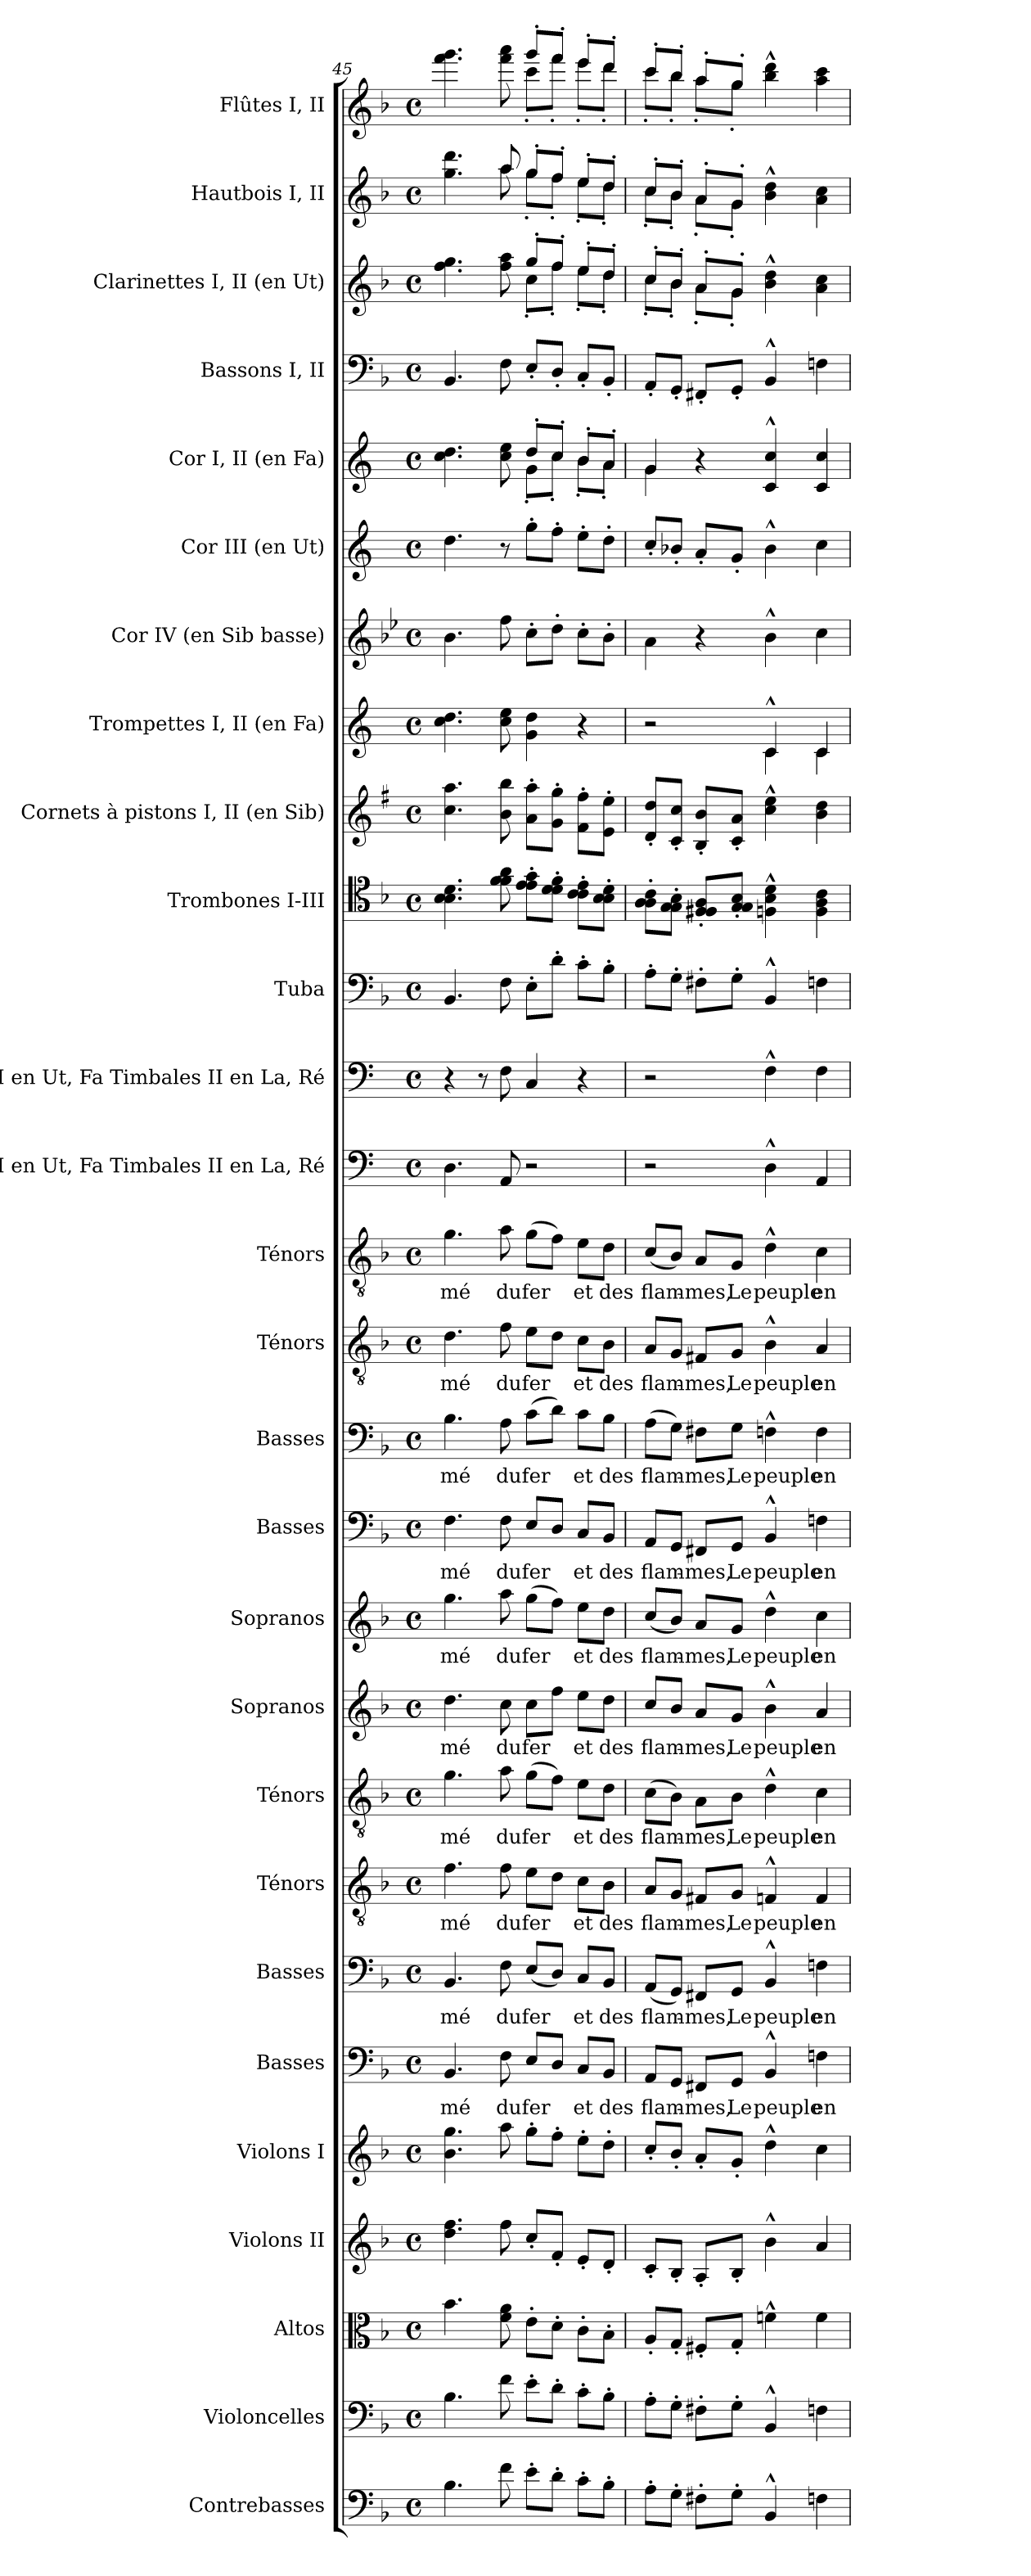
**kern	**kern	**kern	**kern	**kern	**kern	**text	**kern	**text	**kern	**text	**kern	**text	**kern	**text	**kern	**text	**kern	**text	**kern	**text	**kern	**text	**kern	**text	**kern	**kern	**kern	**kern	**kern	**kern	**kern	**kern	**kern	**kern	**kern	**kern	**kern
*part28	*part27	*part26	*part25	*part24	*part23	*part23	*part22	*part22	*part21	*part21	*part20	*part20	*part19	*part19	*part18	*part18	*part17	*part17	*part16	*part16	*part15	*part15	*part14	*part14	*part13	*part12	*part11	*part10	*part9	*part8	*part7	*part6	*part5	*part4	*part3	*part2	*part1
*staff28	*staff27	*staff26	*staff25	*staff24	*staff23	*staff23	*staff22	*staff22	*staff21	*staff21	*staff20	*staff20	*staff19	*staff19	*staff18	*staff18	*staff17	*staff17	*staff16	*staff16	*staff15	*staff15	*staff14	*staff14	*staff13	*staff12	*staff11	*staff10	*staff9	*staff8	*staff7	*staff6	*staff5	*staff4	*staff3	*staff2	*staff1
*I"Contrebasses	*I"Violoncelles	*I"Altos	*I"Violons II	*I"Violons I	*I"Basses	*	*I"Basses	*	*I"Ténors	*	*I"Ténors	*	*I"Sopranos	*	*I"Sopranos	*	*I"Basses	*	*I"Basses	*	*I"Ténors	*	*I"Ténors	*	*I"I en Ut, Fa  Timbales       II en La, Ré	*I"I en Ut, Fa  Timbales       II en La, Ré	*I"Tuba	*I"Trombones I-III	*I"Cornets à pistons I, II (en Sib)	*I"Trompettes I, II (en Fa)	*I"Cor IV (en Sib basse)	*I"Cor III (en Ut)	*I"Cor I, II (en Fa)	*I"Bassons I, II	*I"Clarinettes I, II (en Ut)	*I"Hautbois I, II	*I"Flûtes I, II
*I'Cb.	*I'Vlles	*I'Altos	*I'Vns II	*I'Vns I	*I'Basses	*	*I'Basses	*	*I'Tén.	*	*I'Tén.	*	*I'Sopr.	*	*I'Sopr.	*	*I'Basses	*	*I'Basses	*	*I'Tén.	*	*I'Tén.	*	*I'Timb.	*I'Timb.	*I'Tb.	*I'Trb.	*I'C.à p. (Sib)	*I'Tr. (Fa)	*I'Cor (Sib basse)	*I'Cor (Ut)	*I'Cor (Fa)	*I'Bns	*I'Cl. (Ut)	*I'Hb.	*I'Fl.
*clefF4	*clefF4	*clefC3	*clefG2	*clefG2	*clefF4	*	*clefF4	*	*clefGv2	*	*clefGv2	*	*clefG2	*	*clefG2	*	*clefF4	*	*clefF4	*	*clefGv2	*	*clefGv2	*	*clefF4	*clefF4	*clefF4	*clefC4	*clefG2	*clefG2	*clefG2	*clefG2	*clefG2	*clefF4	*clefG2	*clefG2	*clefG2
*ITrd7c12	*	*	*	*	*	*	*	*	*ITrd7c12	*	*ITrd7c12	*	*	*	*	*	*	*	*	*	*ITrd7c12	*	*ITrd7c12	*	*	*	*	*	*ITrd1c2	*ITrd-3c-5	*ITrd8c14	*ITrd7c12	*ITrd4c7	*	*	*	*
*k[b-]	*k[b-]	*k[b-]	*k[b-]	*k[b-]	*k[b-]	*	*k[b-]	*	*k[b-]	*	*k[b-]	*	*k[b-]	*	*k[b-]	*	*k[b-]	*	*k[b-]	*	*k[b-]	*	*k[b-]	*	*k[]	*k[]	*k[b-]	*k[b-]	*k[b-]	*k[b-]	*k[b-e-]	*k[]	*k[b-]	*k[b-]	*k[b-]	*k[b-]	*k[b-]
*F:	*F:	*F:	*F:	*F:	*F:	*	*F:	*	*F:	*	*F:	*	*F:	*	*F:	*	*F:	*	*F:	*	*F:	*	*F:	*	*C:	*C:	*F:	*F:	*F:	*F:	*B-:	*C:	*F:	*F:	*F:	*F:	*F:
*M4/4	*M4/4	*M4/4	*M4/4	*M4/4	*M4/4	*	*M4/4	*	*M4/4	*	*M4/4	*	*M4/4	*	*M4/4	*	*M4/4	*	*M4/4	*	*M4/4	*	*M4/4	*	*M4/4	*M4/4	*M4/4	*M4/4	*M4/4	*M4/4	*M4/4	*M4/4	*M4/4	*M4/4	*M4/4	*M4/4	*M4/4
*met(c)	*met(c)	*met(c)	*met(c)	*met(c)	*met(c)	*	*met(c)	*	*met(c)	*	*met(c)	*	*met(c)	*	*met(c)	*	*met(c)	*	*met(c)	*	*met(c)	*	*met(c)	*	*met(c)	*met(c)	*met(c)	*met(c)	*met(c)	*met(c)	*met(c)	*met(c)	*met(c)	*met(c)	*met(c)	*met(c)	*met(c)
=45	=45	=45	=45	=45	=45	=45	=45	=45	=45	=45	=45	=45	=45	=45	=45	=45	=45	=45	=45	=45	=45	=45	=45	=45	=45	=45	=45	=45	=45	=45	=45	=45	=45	=45	=45	=45	=45
!	!	!	!	!	!	!LO:LY:b:color=#000000	!	!	!	!	!	!	!	!	!	!	!	!	!	!	!	!	!	!	!	!	!	!	!	!	!	!	!	!	!	!	!
!	!	!	!	!	!	!	!	!LO:LY:b:color=#000000	!	!	!	!	!	!	!	!	!	!	!	!	!	!	!	!	!	!	!	!	!	!	!	!	!	!	!	!	!
!	!	!	!	!	!	!	!	!	!	!LO:LY:b:color=#000000	!	!	!	!	!	!	!	!	!	!	!	!	!	!	!	!	!	!	!	!	!	!	!	!	!	!	!
!	!	!	!	!	!	!	!	!	!	!	!	!LO:LY:b:color=#000000	!	!	!	!	!	!	!	!	!	!	!	!	!	!	!	!	!	!	!	!	!	!	!	!	!
!	!	!	!	!	!	!	!	!	!	!	!	!	!	!LO:LY:b:color=#000000	!	!	!	!	!	!	!	!	!	!	!	!	!	!	!	!	!	!	!	!	!	!	!
!	!	!	!	!	!	!	!	!	!	!	!	!	!	!	!	!LO:LY:b:color=#000000	!	!	!	!	!	!	!	!	!	!	!	!	!	!	!	!	!	!	!	!	!
!	!	!	!	!	!	!	!	!	!	!	!	!	!	!	!	!	!	!LO:LY:b:color=#000000	!	!	!	!	!	!	!	!	!	!	!	!	!	!	!	!	!	!	!
!	!	!	!	!	!	!	!	!	!	!	!	!	!	!	!	!	!	!	!	!LO:LY:b:color=#000000	!	!	!	!	!	!	!	!	!	!	!	!	!	!	!	!	!
!	!	!	!	!	!	!	!	!	!	!	!	!	!	!	!	!	!	!	!	!	!	!LO:LY:b:color=#000000	!	!	!	!	!	!	!	!	!	!	!	!	!	!	!
!	!	!	!	!	!	!	!	!	!	!	!	!	!	!	!	!	!	!	!	!	!	!	!	!LO:LY:b:color=#000000	!	!	!	!	!	!	!	!	!	!	!	!	!
*	*	*	*	*	*	*	*	*	*	*	*	*	*	*	*	*	*	*	*	*	*	*	*	*	*	*	*	*	*	*	*	*	*^	*	*^	*^	*^
4.BB-i\	4.B-i\	4.b-i\	4.ddi\ 4.ffi	4.b-i\ 4.ggi	4.BB-i/	-mé	4.BB-i/	-mé	4.Fi\	-mé	4.Gi\	-mé	4.ddi\	-mé	4.ggi\	-mé	4.Fi\	-mé	4.B-i\	-mé	4.Di\	-mé	4.Gi\	-mé	4.Di\	4r	4.BB-i/	4.B-i\ 4.B-i 4.di	4.b-i\ 4.ggi	4.ffi\ 4.ggi	4.B-i\	4.di\	4.fi\ 4.gi	2ryy	4.BB-i/	4.ffi\ 4.ggi	2ryy	4.ggi\ 4.dddi	4.ryy	4.fffi\ 4.gggi	2ryy
.	.	.	.	.	.	.	.	.	.	.	.	.	.	.	.	.	.	.	.	.	.	.	.	.	.	8r	.	.	.	.	.	.	.	.	.	.	.	.	.	.	.
!	!	!	!	!	!	!LO:LY:b:color=#000000	!	!	!	!	!	!	!	!	!	!	!	!	!	!	!	!	!	!	!	!	!	!	!	!	!	!	!	!	!	!	!	!	!	!	!
!	!	!	!	!	!	!	!	!LO:LY:b:color=#000000	!	!	!	!	!	!	!	!	!	!	!	!	!	!	!	!	!	!	!	!	!	!	!	!	!	!	!	!	!	!	!	!	!
!	!	!	!	!	!	!	!	!	!	!LO:LY:b:color=#000000	!	!	!	!	!	!	!	!	!	!	!	!	!	!	!	!	!	!	!	!	!	!	!	!	!	!	!	!	!	!	!
!	!	!	!	!	!	!	!	!	!	!	!	!LO:LY:b:color=#000000	!	!	!	!	!	!	!	!	!	!	!	!	!	!	!	!	!	!	!	!	!	!	!	!	!	!	!	!	!
!	!	!	!	!	!	!	!	!	!	!	!	!	!	!LO:LY:b:color=#000000	!	!	!	!	!	!	!	!	!	!	!	!	!	!	!	!	!	!	!	!	!	!	!	!	!	!	!
!	!	!	!	!	!	!	!	!	!	!	!	!	!	!	!	!LO:LY:b:color=#000000	!	!	!	!	!	!	!	!	!	!	!	!	!	!	!	!	!	!	!	!	!	!	!	!	!
!	!	!	!	!	!	!	!	!	!	!	!	!	!	!	!	!	!	!LO:LY:b:color=#000000	!	!	!	!	!	!	!	!	!	!	!	!	!	!	!	!	!	!	!	!	!	!	!
!	!	!	!	!	!	!	!	!	!	!	!	!	!	!	!	!	!	!	!	!LO:LY:b:color=#000000	!	!	!	!	!	!	!	!	!	!	!	!	!	!	!	!	!	!	!	!	!
!	!	!	!	!	!	!	!	!	!	!	!	!	!	!	!	!	!	!	!	!	!	!LO:LY:b:color=#000000	!	!	!	!	!	!	!	!	!	!	!	!	!	!	!	!	!	!	!
!	!	!	!	!	!	!	!	!	!	!	!	!	!	!	!	!	!	!	!	!	!	!	!	!LO:LY:b:color=#000000	!	!	!	!	!	!	!	!	!	!	!	!	!	!	!	!	!
8Fi\	8fi\	8fi\ 8ai	8ffi\	8aai\	8Fi\	du	8Fi\	du	8Fi\	du	8Ai\	du	8cci\	du	8aai\	du	8Fi\	du	8Ai\	du	8Fi\	du	8Ai\	du	8AAi/	8Fi\	8Fi\	8fi\ 8fi 8ai	8ai\ 8aai	8ffi\ 8aai	8fi\	8r	8fi\ 8ai	.	8Fi\	8ffi\ 8aai	.	8aai/	8aai\	8fffi\ 8aaai	.
!	!	!	!	!	!	!LO:LY:b:color=#000000	!	!	!	!	!	!	!	!	!	!	!	!	!	!	!	!	!	!	!	!	!	!	!	!	!	!	!	!	!	!	!	!	!	!	!
!	!	!	!	!	!	!	!	!LO:LY:b:color=#000000	!	!	!	!	!	!	!	!	!	!	!	!	!	!	!	!	!	!	!	!	!	!	!	!	!	!	!	!	!	!	!	!	!
!	!	!	!	!	!	!	!	!	!	!LO:LY:b:color=#000000	!	!	!	!	!	!	!	!	!	!	!	!	!	!	!	!	!	!	!	!	!	!	!	!	!	!	!	!	!	!	!
!	!	!	!	!	!	!	!	!	!	!	!	!LO:LY:b:color=#000000	!	!	!	!	!	!	!	!	!	!	!	!	!	!	!	!	!	!	!	!	!	!	!	!	!	!	!	!	!
!	!	!	!	!	!	!	!	!	!	!	!	!	!	!LO:LY:b:color=#000000	!	!	!	!	!	!	!	!	!	!	!	!	!	!	!	!	!	!	!	!	!	!	!	!	!	!	!
!	!	!	!	!	!	!	!	!	!	!	!	!	!	!	!	!LO:LY:b:color=#000000	!	!	!	!	!	!	!	!	!	!	!	!	!	!	!	!	!	!	!	!	!	!	!	!	!
!	!	!	!	!	!	!	!	!	!	!	!	!	!	!	!	!	!	!LO:LY:b:color=#000000	!	!	!	!	!	!	!	!	!	!	!	!	!	!	!	!	!	!	!	!	!	!	!
!	!	!	!	!	!	!	!	!	!	!	!	!	!	!	!	!	!	!	!	!LO:LY:b:color=#000000	!	!	!	!	!	!	!	!	!	!	!	!	!	!	!	!	!	!	!	!	!
!	!	!	!	!	!	!	!	!	!	!	!	!	!	!	!	!	!	!	!	!	!	!LO:LY:b:color=#000000	!	!	!	!	!	!	!	!	!	!	!	!	!	!	!	!	!	!	!
!	!	!	!	!	!	!	!	!	!	!	!	!	!	!	!	!	!	!	!	!	!	!	!	!LO:LY:b:color=#000000	!	!	!	!	!	!	!	!	!	!	!	!	!	!	!	!	!
8E'i\L	8e'i\L	8e'i\L	8cc'i/L	8gg'i\L	8Ei/L	fer	(8Ei/L	fer	8Ei\L	fer	(8Gi\L	fer	8cci\L	fer	(8ggi\L	fer	8Ei/L	fer	(8ci\L	fer	8Ei\L	fer	(8Gi\L	fer	2r	4Ci/	8E'i\L	8ei'\ 8ei'\ 8gi'\L	8gi'\ 8ggi'\L	4cci\ 4ggi	8c'i\L	8g'i\L	8g'i/L	8c'i\L	8E'i/L	8gg'i/L	8cc'i\L	8gg'i/L	8gg'i\L	8ggg'i/L	8ccc'i\L
8D'i\J	8d'i\J	8d'i\J	8f'i/J	8ff'i\J	8Di/J	.	8Di/J)	.	8Di\J	.	8Fi\J)	.	8ffi\J	.	8ffi\J)	.	8Di/J	.	8di\J)	.	8Di\J	.	8Fi\J)	.	.	.	8d'i\J	8di'\ 8di'\ 8fi'\J	8fi'\ 8ffi'\J	.	8d'i\J	8f'i\J	8f'i/J	8f'i\J	8D'i/J	8ff'i/J	8ff'i\J	8ff'i/J	8ff'i\J	8fff'i/J	8fff'i\J
!	!	!	!	!	!	!LO:LY:b:color=#000000	!	!	!	!	!	!	!	!	!	!	!	!	!	!	!	!	!	!	!	!	!	!	!	!	!	!	!	!	!	!	!	!	!	!	!
!	!	!	!	!	!	!	!	!LO:LY:b:color=#000000	!	!	!	!	!	!	!	!	!	!	!	!	!	!	!	!	!	!	!	!	!	!	!	!	!	!	!	!	!	!	!	!	!
!	!	!	!	!	!	!	!	!	!	!LO:LY:b:color=#000000	!	!	!	!	!	!	!	!	!	!	!	!	!	!	!	!	!	!	!	!	!	!	!	!	!	!	!	!	!	!	!
!	!	!	!	!	!	!	!	!	!	!	!	!LO:LY:b:color=#000000	!	!	!	!	!	!	!	!	!	!	!	!	!	!	!	!	!	!	!	!	!	!	!	!	!	!	!	!	!
!	!	!	!	!	!	!	!	!	!	!	!	!	!	!LO:LY:b:color=#000000	!	!	!	!	!	!	!	!	!	!	!	!	!	!	!	!	!	!	!	!	!	!	!	!	!	!	!
!	!	!	!	!	!	!	!	!	!	!	!	!	!	!	!	!LO:LY:b:color=#000000	!	!	!	!	!	!	!	!	!	!	!	!	!	!	!	!	!	!	!	!	!	!	!	!	!
!	!	!	!	!	!	!	!	!	!	!	!	!	!	!	!	!	!	!LO:LY:b:color=#000000	!	!	!	!	!	!	!	!	!	!	!	!	!	!	!	!	!	!	!	!	!	!	!
!	!	!	!	!	!	!	!	!	!	!	!	!	!	!	!	!	!	!	!	!LO:LY:b:color=#000000	!	!	!	!	!	!	!	!	!	!	!	!	!	!	!	!	!	!	!	!	!
!	!	!	!	!	!	!	!	!	!	!	!	!	!	!	!	!	!	!	!	!	!	!LO:LY:b:color=#000000	!	!	!	!	!	!	!	!	!	!	!	!	!	!	!	!	!	!	!
!	!	!	!	!	!	!	!	!	!	!	!	!	!	!	!	!	!	!	!	!	!	!	!	!LO:LY:b:color=#000000	!	!	!	!	!	!	!	!	!	!	!	!	!	!	!	!	!
8C'i\L	8c'i\L	8c'i\L	8e'i/L	8ee'i\L	8Ci/L	et	8Ci/L	et	8Ci\L	et	8Ei\L	et	8eei\L	et	8eei\L	et	8Ci/L	et	8ci\L	et	8Ci\L	et	8Ei\L	et	.	4r	8c'i\L	8ci'\ 8ci'\ 8ei'\L	8ei'\ 8eei'\L	4r	8c'i\L	8e'i\L	8e'i/L	8e'i\L	8C'i/L	8ee'i/L	8ee'i\L	8ee'i/L	8ee'i\L	8eee'i/L	8eee'i\L
!	!	!	!	!	!	!LO:LY:b:color=#000000	!	!	!	!	!	!	!	!	!	!	!	!	!	!	!	!	!	!	!	!	!	!	!	!	!	!	!	!	!	!	!	!	!	!	!
!	!	!	!	!	!	!	!	!LO:LY:b:color=#000000	!	!	!	!	!	!	!	!	!	!	!	!	!	!	!	!	!	!	!	!	!	!	!	!	!	!	!	!	!	!	!	!	!
!	!	!	!	!	!	!	!	!	!	!LO:LY:b:color=#000000	!	!	!	!	!	!	!	!	!	!	!	!	!	!	!	!	!	!	!	!	!	!	!	!	!	!	!	!	!	!	!
!	!	!	!	!	!	!	!	!	!	!	!	!LO:LY:b:color=#000000	!	!	!	!	!	!	!	!	!	!	!	!	!	!	!	!	!	!	!	!	!	!	!	!	!	!	!	!	!
!	!	!	!	!	!	!	!	!	!	!	!	!	!	!LO:LY:b:color=#000000	!	!	!	!	!	!	!	!	!	!	!	!	!	!	!	!	!	!	!	!	!	!	!	!	!	!	!
!	!	!	!	!	!	!	!	!	!	!	!	!	!	!	!	!LO:LY:b:color=#000000	!	!	!	!	!	!	!	!	!	!	!	!	!	!	!	!	!	!	!	!	!	!	!	!	!
!	!	!	!	!	!	!	!	!	!	!	!	!	!	!	!	!	!	!LO:LY:b:color=#000000	!	!	!	!	!	!	!	!	!	!	!	!	!	!	!	!	!	!	!	!	!	!	!
!	!	!	!	!	!	!	!	!	!	!	!	!	!	!	!	!	!	!	!	!LO:LY:b:color=#000000	!	!	!	!	!	!	!	!	!	!	!	!	!	!	!	!	!	!	!	!	!
!	!	!	!	!	!	!	!	!	!	!	!	!	!	!	!	!	!	!	!	!	!	!LO:LY:b:color=#000000	!	!	!	!	!	!	!	!	!	!	!	!	!	!	!	!	!	!	!
!	!	!	!	!	!	!	!	!	!	!	!	!	!	!	!	!	!	!	!	!	!	!	!	!LO:LY:b:color=#000000	!	!	!	!	!	!	!	!	!	!	!	!	!	!	!	!	!
8BB-'i\J	8B-'i\J	8B-'i\J	8d'i/J	8dd'i\J	8BB-i/J	des	8BB-i/J	des	8BB-i\J	des	8Di\J	des	8ddi\J	des	8ddi\J	des	8BB-i/J	des	8B-i\J	des	8BB-i\J	des	8Di\J	des	.	.	8B-'i\J	8B-i'\ 8B-i'\ 8di'\J	8di'\ 8ddi'\J	.	8B-'i\J	8d'i\J	8d'i/J	8d'i\J	8BB-'i/J	8dd'i/J	8dd'i\J	8dd'i/J	8dd'i\J	8ddd'i/J	8ddd'i\J
!!LO:PB:g=z	!!
=46	=46	=46	=46	=46	=46	=46	=46	=46	=46	=46	=46	=46	=46	=46	=46	=46	=46	=46	=46	=46	=46	=46	=46	=46	=46	=46	=46	=46	=46	=46	=46	=46	=46	=46	=46	=46	=46	=46	=46	=46	=46
!	!	!	!	!	!	!LO:LY:b:color=#000000	!	!	!	!	!	!	!	!	!	!	!	!	!	!	!	!	!	!	!	!	!	!	!	!	!	!	!	!	!	!	!	!	!	!	!
!	!	!	!	!	!	!	!	!LO:LY:b:color=#000000	!	!	!	!	!	!	!	!	!	!	!	!	!	!	!	!	!	!	!	!	!	!	!	!	!	!	!	!	!	!	!	!	!
!	!	!	!	!	!	!	!	!	!	!LO:LY:b:color=#000000	!	!	!	!	!	!	!	!	!	!	!	!	!	!	!	!	!	!	!	!	!	!	!	!	!	!	!	!	!	!	!
!	!	!	!	!	!	!	!	!	!	!	!	!LO:LY:b:color=#000000	!	!	!	!	!	!	!	!	!	!	!	!	!	!	!	!	!	!	!	!	!	!	!	!	!	!	!	!	!
!	!	!	!	!	!	!	!	!	!	!	!	!	!	!LO:LY:b:color=#000000	!	!	!	!	!	!	!	!	!	!	!	!	!	!	!	!	!	!	!	!	!	!	!	!	!	!	!
!	!	!	!	!	!	!	!	!	!	!	!	!	!	!	!	!LO:LY:b:color=#000000	!	!	!	!	!	!	!	!	!	!	!	!	!	!	!	!	!	!	!	!	!	!	!	!	!
!	!	!	!	!	!	!	!	!	!	!	!	!	!	!	!	!	!	!LO:LY:b:color=#000000	!	!	!	!	!	!	!	!	!	!	!	!	!	!	!	!	!	!	!	!	!	!	!
!	!	!	!	!	!	!	!	!	!	!	!	!	!	!	!	!	!	!	!	!LO:LY:b:color=#000000	!	!	!	!	!	!	!	!	!	!	!	!	!	!	!	!	!	!	!	!	!
!	!	!	!	!	!	!	!	!	!	!	!	!	!	!	!	!	!	!	!	!	!	!LO:LY:b:color=#000000	!	!	!	!	!	!	!	!	!	!	!	!	!	!	!	!	!	!	!
!	!	!	!	!	!	!	!	!	!	!	!	!	!	!	!	!	!	!	!	!	!	!	!	!LO:LY:b:color=#000000	!	!	!	!	!	!	!	!	!	!	!	!	!	!	!	!	!
*	*	*	*	*	*	*	*	*	*	*	*	*	*	*	*	*	*	*	*	*	*	*	*	*	*	*	*	*	*	*^	*	*	*	*	*	*	*	*	*	*	*
8AA'i\L	8A'i\L	8A'i/L	8c'i/L	8cc'i/L	8AAi/L	ﬂam-	(8AAi/L	ﬂam-	8AAi/L	ﬂam-	(8Ci\L	ﬂam-	8cci/L	ﬂam-	(8cci/L	ﬂam-	8AAi/L	ﬂam-	(8Ai\L	ﬂam-	8AAi/L	ﬂam-	(8Ci/L	ﬂam-	2r	2r	8A'i\L	8Ai'\ 8Ai'\ 8ci'\L	8ci'/ 8cci'/L	2r	2ryy	4Ai\	8c'i/L	4ci/	4ci\	8AA'i/L	8cc'i/L	8cc'i\L	8cc'i/L	8cc'i\L	8ccc'i/L	8ccc'i\L
8GG'i\J	8G'i\J	8G'i/J	8B-'i/J	8b-'i/J	8GGi/J	.	8GGi/J)	.	8GGi/J	.	8BB-i\J)	.	8b-i/J	.	8b-i/J)	.	8GGi/J	.	8Gi\J)	.	8GGi/J	.	8BB-i/J)	.	.	.	8G'i\J	8Gi'\ 8Gi'\ 8B-i'\J	8B-i'/ 8b-i'/J	.	.	.	8B-X'i/J	.	.	8GG'i/J	8b-'i/J	8b-'i\J	8b-'i/J	8b-'i\J	8bb-'i/J	8bb-'i\J
!	!	!	!	!	!	!LO:LY:b:color=#000000	!	!	!	!	!	!	!	!	!	!	!	!	!	!	!	!	!	!	!	!	!	!	!	!	!	!	!	!	!	!	!	!	!	!	!	!
!	!	!	!	!	!	!	!	!LO:LY:b:color=#000000	!	!	!	!	!	!	!	!	!	!	!	!	!	!	!	!	!	!	!	!	!	!	!	!	!	!	!	!	!	!	!	!	!	!
!	!	!	!	!	!	!	!	!	!	!LO:LY:b:color=#000000	!	!	!	!	!	!	!	!	!	!	!	!	!	!	!	!	!	!	!	!	!	!	!	!	!	!	!	!	!	!	!	!
!	!	!	!	!	!	!	!	!	!	!	!	!LO:LY:b:color=#000000	!	!	!	!	!	!	!	!	!	!	!	!	!	!	!	!	!	!	!	!	!	!	!	!	!	!	!	!	!	!
!	!	!	!	!	!	!	!	!	!	!	!	!	!	!LO:LY:b:color=#000000	!	!	!	!	!	!	!	!	!	!	!	!	!	!	!	!	!	!	!	!	!	!	!	!	!	!	!	!
!	!	!	!	!	!	!	!	!	!	!	!	!	!	!	!	!LO:LY:b:color=#000000	!	!	!	!	!	!	!	!	!	!	!	!	!	!	!	!	!	!	!	!	!	!	!	!	!	!
!	!	!	!	!	!	!	!	!	!	!	!	!	!	!	!	!	!	!LO:LY:b:color=#000000	!	!	!	!	!	!	!	!	!	!	!	!	!	!	!	!	!	!	!	!	!	!	!	!
!	!	!	!	!	!	!	!	!	!	!	!	!	!	!	!	!	!	!	!	!LO:LY:b:color=#000000	!	!	!	!	!	!	!	!	!	!	!	!	!	!	!	!	!	!	!	!	!	!
!	!	!	!	!	!	!	!	!	!	!	!	!	!	!	!	!	!	!	!	!	!	!LO:LY:b:color=#000000	!	!	!	!	!	!	!	!	!	!	!	!	!	!	!	!	!	!	!	!
!	!	!	!	!	!	!	!	!	!	!	!	!	!	!	!	!	!	!	!	!	!	!	!	!LO:LY:b:color=#000000	!	!	!	!	!	!	!	!	!	!	!	!	!	!	!	!	!	!
8FF#X'i\L	8F#X'i\L	8F#X'i/L	8A'i/L	8a'i/L	8FF#Xi/L	-mes,	8FF#Xi/L	-mes,	8FF#Xi/L	-mes,	8AAi\L	-mes,	8ai/L	-mes,	8ai/L	-mes,	8FF#Xi/L	-mes,	8F#Xi\L	-mes,	8FF#Xi/L	-mes,	8AAi/L	-mes,	.	.	8F#X'i\L	8F#Xi'/ 8F#i'/ 8Ai'/L	8Ai'/ 8ai'/L	.	.	4r	8A'i/L	4r	2.ryy	8FF#X'i/L	8a'i/L	8a'i\L	8a'i/L	8a'i\L	8aa'i/L	8aa'i\L
!	!	!	!	!	!	!LO:LY:b:color=#000000	!	!	!	!	!	!	!	!	!	!	!	!	!	!	!	!	!	!	!	!	!	!	!	!	!	!	!	!	!	!	!	!	!	!	!	!
!	!	!	!	!	!	!	!	!LO:LY:b:color=#000000	!	!	!	!	!	!	!	!	!	!	!	!	!	!	!	!	!	!	!	!	!	!	!	!	!	!	!	!	!	!	!	!	!	!
!	!	!	!	!	!	!	!	!	!	!LO:LY:b:color=#000000	!	!	!	!	!	!	!	!	!	!	!	!	!	!	!	!	!	!	!	!	!	!	!	!	!	!	!	!	!	!	!	!
!	!	!	!	!	!	!	!	!	!	!	!	!LO:LY:b:color=#000000	!	!	!	!	!	!	!	!	!	!	!	!	!	!	!	!	!	!	!	!	!	!	!	!	!	!	!	!	!	!
!	!	!	!	!	!	!	!	!	!	!	!	!	!	!LO:LY:b:color=#000000	!	!	!	!	!	!	!	!	!	!	!	!	!	!	!	!	!	!	!	!	!	!	!	!	!	!	!	!
!	!	!	!	!	!	!	!	!	!	!	!	!	!	!	!	!LO:LY:b:color=#000000	!	!	!	!	!	!	!	!	!	!	!	!	!	!	!	!	!	!	!	!	!	!	!	!	!	!
!	!	!	!	!	!	!	!	!	!	!	!	!	!	!	!	!	!	!LO:LY:b:color=#000000	!	!	!	!	!	!	!	!	!	!	!	!	!	!	!	!	!	!	!	!	!	!	!	!
!	!	!	!	!	!	!	!	!	!	!	!	!	!	!	!	!	!	!	!	!LO:LY:b:color=#000000	!	!	!	!	!	!	!	!	!	!	!	!	!	!	!	!	!	!	!	!	!	!
!	!	!	!	!	!	!	!	!	!	!	!	!	!	!	!	!	!	!	!	!	!	!LO:LY:b:color=#000000	!	!	!	!	!	!	!	!	!	!	!	!	!	!	!	!	!	!	!	!
!	!	!	!	!	!	!	!	!	!	!	!	!	!	!	!	!	!	!	!	!	!	!	!	!LO:LY:b:color=#000000	!	!	!	!	!	!	!	!	!	!	!	!	!	!	!	!	!	!
8GG'i\J	8G'i\J	8G'i/J	8B-'i/J	8g'i/J	8GGi/J	Le	8GGi/J	Le	8GGi/J	Le	8BB-i\J	Le	8gi/J	Le	8gi/J	Le	8GGi/J	Le	8Gi\J	Le	8GGi/J	Le	8GGi/J	Le	.	.	8G'i\J	8Gi'/ 8Gi'/ 8B-i'/J	8B-i'/ 8gi'/J	.	.	.	8G'i/J	.	.	8GG'i/J	8g'i/J	8g'i\J	8g'i/J	8g'i\J	8gg'i/J	8gg'i\J
!	!	!	!	!	!	!LO:LY:b:color=#000000	!	!	!	!	!	!	!	!	!	!	!	!	!	!	!	!	!	!	!	!	!	!	!	!	!	!	!	!	!	!	!	!	!	!	!	!
!	!	!	!	!	!	!	!	!LO:LY:b:color=#000000	!	!	!	!	!	!	!	!	!	!	!	!	!	!	!	!	!	!	!	!	!	!	!	!	!	!	!	!	!	!	!	!	!	!
!	!	!	!	!	!	!	!	!	!	!LO:LY:b:color=#000000	!	!	!	!	!	!	!	!	!	!	!	!	!	!	!	!	!	!	!	!	!	!	!	!	!	!	!	!	!	!	!	!
!	!	!	!	!	!	!	!	!	!	!	!	!LO:LY:b:color=#000000	!	!	!	!	!	!	!	!	!	!	!	!	!	!	!	!	!	!	!	!	!	!	!	!	!	!	!	!	!	!
!	!	!	!	!	!	!	!	!	!	!	!	!	!	!LO:LY:b:color=#000000	!	!	!	!	!	!	!	!	!	!	!	!	!	!	!	!	!	!	!	!	!	!	!	!	!	!	!	!
!	!	!	!	!	!	!	!	!	!	!	!	!	!	!	!	!LO:LY:b:color=#000000	!	!	!	!	!	!	!	!	!	!	!	!	!	!	!	!	!	!	!	!	!	!	!	!	!	!
!	!	!	!	!	!	!	!	!	!	!	!	!	!	!	!	!	!	!LO:LY:b:color=#000000	!	!	!	!	!	!	!	!	!	!	!	!	!	!	!	!	!	!	!	!	!	!	!	!
!	!	!	!	!	!	!	!	!	!	!	!	!	!	!	!	!	!	!	!	!LO:LY:b:color=#000000	!	!	!	!	!	!	!	!	!	!	!	!	!	!	!	!	!	!	!	!	!	!
!	!	!	!	!	!	!	!	!	!	!	!	!	!	!	!	!	!	!	!	!	!	!LO:LY:b:color=#000000	!	!	!	!	!	!	!	!	!	!	!	!	!	!	!	!	!	!	!	!
!	!	!	!	!	!	!	!	!	!	!	!	!	!	!	!	!	!	!	!	!	!	!	!	!LO:LY:b:color=#000000	!	!	!	!	!	!	!	!	!	!	!	!	!	!	!	!	!	!
4BBB-^^i/	4BB-^^i/	4fn^^i\	4b-^^i\	4dd^^i\	4BB-^^i/	peuple	4BB-^^i/	peuple	4FFn^^i/	peuple	4D^^i\	peuple	4b-^^i\	peuple	4dd^^i\	peuple	4BB-^^i/	peuple	4Fn^^i\	peuple	4BB-^^i\	peuple	4D^^i\	peuple	4D^^i\	4F^^i\	4BB-^^i/	4Fni\^^ 4B-i^^ 4di^^	4b-i\^^ 4ddi^^	4f^^i/	4fi\	4B-^^i\	4B-^^i\	4Fi/^^ 4fi^^	.	4BB-^^i/	4b-i\^^ 4ddi^^	2ryy	4b-i\^^ 4ddi^^	2ryy	4bb-i\^^ 4dddi^^	2ryy
!	!	!	!	!	!	!LO:LY:b:color=#000000	!	!	!	!	!	!	!	!	!	!	!	!	!	!	!	!	!	!	!	!	!	!	!	!	!	!	!	!	!	!	!	!	!	!	!	!
!	!	!	!	!	!	!	!	!LO:LY:b:color=#000000	!	!	!	!	!	!	!	!	!	!	!	!	!	!	!	!	!	!	!	!	!	!	!	!	!	!	!	!	!	!	!	!	!	!
!	!	!	!	!	!	!	!	!	!	!LO:LY:b:color=#000000	!	!	!	!	!	!	!	!	!	!	!	!	!	!	!	!	!	!	!	!	!	!	!	!	!	!	!	!	!	!	!	!
!	!	!	!	!	!	!	!	!	!	!	!	!LO:LY:b:color=#000000	!	!	!	!	!	!	!	!	!	!	!	!	!	!	!	!	!	!	!	!	!	!	!	!	!	!	!	!	!	!
!	!	!	!	!	!	!	!	!	!	!	!	!	!	!LO:LY:b:color=#000000	!	!	!	!	!	!	!	!	!	!	!	!	!	!	!	!	!	!	!	!	!	!	!	!	!	!	!	!
!	!	!	!	!	!	!	!	!	!	!	!	!	!	!	!	!LO:LY:b:color=#000000	!	!	!	!	!	!	!	!	!	!	!	!	!	!	!	!	!	!	!	!	!	!	!	!	!	!
!	!	!	!	!	!	!	!	!	!	!	!	!	!	!	!	!	!	!LO:LY:b:color=#000000	!	!	!	!	!	!	!	!	!	!	!	!	!	!	!	!	!	!	!	!	!	!	!	!
!	!	!	!	!	!	!	!	!	!	!	!	!	!	!	!	!	!	!	!	!LO:LY:b:color=#000000	!	!	!	!	!	!	!	!	!	!	!	!	!	!	!	!	!	!	!	!	!	!
!	!	!	!	!	!	!	!	!	!	!	!	!	!	!	!	!	!	!	!	!	!	!LO:LY:b:color=#000000	!	!	!	!	!	!	!	!	!	!	!	!	!	!	!	!	!	!	!	!
!	!	!	!	!	!	!	!	!	!	!	!	!	!	!	!	!	!	!	!	!	!	!	!	!LO:LY:b:color=#000000	!	!	!	!	!	!	!	!	!	!	!	!	!	!	!	!	!	!
4FFni\	4Fni\	4fi\	4ai/	4cci\	4Fni\	en-	4Fni\	en-	4FFi/	en-	4Ci\	en-	4ai/	en-	4cci\	en-	4Fni\	en-	4Fi\	en-	4AAi/	en-	4Ci\	en-	4AAi/	4Fi\	4Fni\	4Fi\ 4Ai 4ci	4ai\ 4cci	4fi/	4fi\	4ci\	4ci\	4Fi/ 4fi	.	4Fni\	4ai\ 4cci	.	4ai\ 4cci	.	4aai\ 4ccci	.
*	*	*	*	*	*	*	*	*	*	*	*	*	*	*	*	*	*	*	*	*	*	*	*	*	*	*	*	*	*	*	*	*	*	*	*	*	*v	*v	*	*	*v	*v
*	*	*	*	*	*	*	*	*	*	*	*	*	*	*	*	*	*	*	*	*	*	*	*	*	*	*	*	*	*	*v	*v	*	*	*v	*v	*	*	*v	*v	*
=	=	=	=	=	=	=	=	=	=	=	=	=	=	=	=	=	=	=	=	=	=	=	=	=	=	=	=	=	=	=	=	=	=	=	=	=	=
*-	*-	*-	*-	*-	*-	*-	*-	*-	*-	*-	*-	*-	*-	*-	*-	*-	*-	*-	*-	*-	*-	*-	*-	*-	*-	*-	*-	*-	*-	*-	*-	*-	*-	*-	*-	*-	*-
